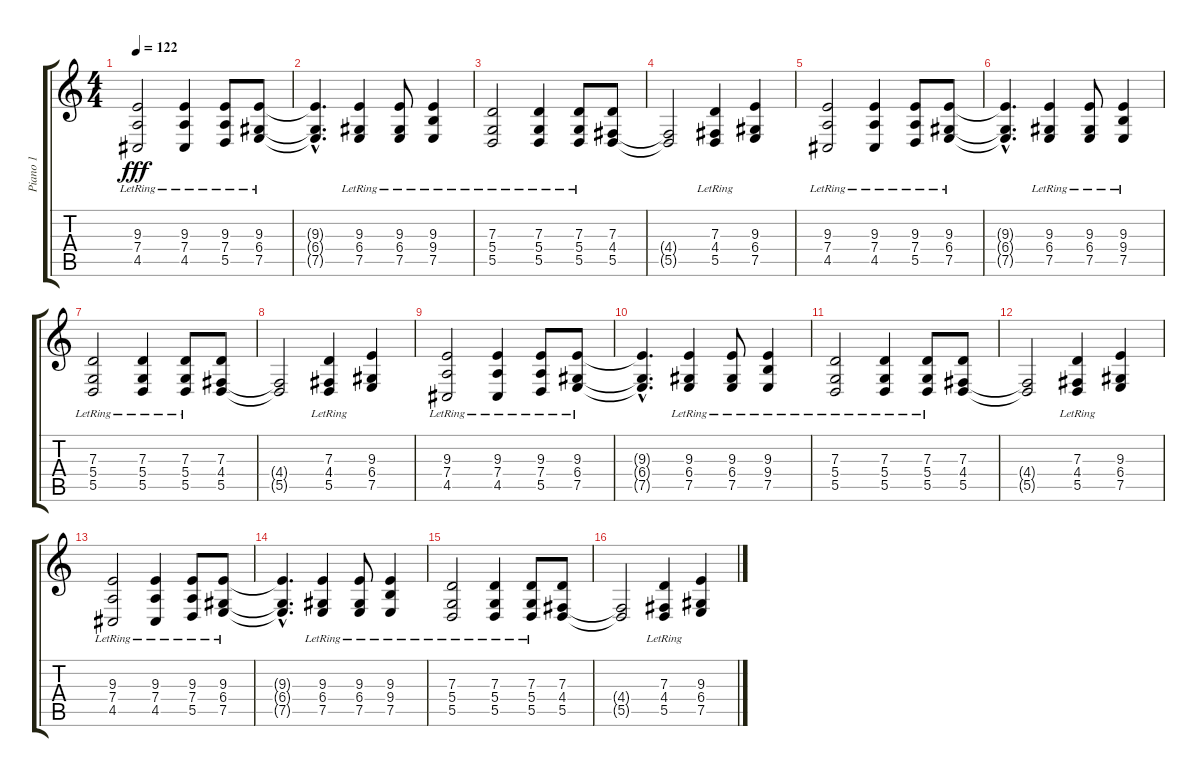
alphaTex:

\track ("Piano 1" "Piano 1") {instrument brightacousticpiano}
\staff {score tabs}
\tuning (E4 B3 G3 D3 A2 E2) {hide}
\ts (4 4)
\tempo 122
\clef g2
\ks c
(9.3 7.4{lr} 4.5{lr}).2{dy fff} (9.3 7.4{lr} 4.5{lr}).4 (9.3 7.4{lr} 5.5{lr}).8 (9.3 6.4{lr} 7.5{lr}).8 |
(9.3{hac t} 6.4{hac t} 7.5{hac t}).4{d} (9.3 6.4{lr} 7.5{lr}).4 (9.3 6.4{lr} 7.5{lr}).8 (9.3 9.4{lr} 7.5{lr}).4 |
(7.3 5.4{lr} 5.5{lr}).2 (7.3 5.4{lr} 5.5{lr}).4 (7.3 5.4{lr} 5.5{lr}).8 (7.3 4.4 5.5).8 |
(4.4{t} 5.5{t}).2 (7.3 4.4{lr} 5.5).4 (9.3 6.4 7.5).4 |
(9.3 7.4{lr} 4.5{lr}).2 (9.3 7.4{lr} 4.5{lr}).4 (9.3 7.4{lr} 5.5{lr}).8 (9.3 6.4{lr} 7.5{lr}).8 |
(9.3{hac t} 6.4{hac t} 7.5{hac t}).4{d} (9.3 6.4{lr} 7.5{lr}).4 (9.3 6.4{lr} 7.5{lr}).8 (9.3 9.4{lr} 7.5{lr}).4 |
(7.3 5.4{lr} 5.5{lr}).2 (7.3 5.4{lr} 5.5{lr}).4 (7.3 5.4{lr} 5.5{lr}).8 (7.3 4.4 5.5).8 |
(4.4{t} 5.5{t}).2 (7.3 4.4{lr} 5.5).4 (9.3 6.4 7.5).4 |
(9.3 7.4{lr} 4.5{lr}).2 (9.3 7.4{lr} 4.5{lr}).4 (9.3 7.4{lr} 5.5{lr}).8 (9.3 6.4{lr} 7.5{lr}).8 |
(9.3{hac t} 6.4{hac t} 7.5{hac t}).4{d} (9.3 6.4{lr} 7.5{lr}).4 (9.3 6.4{lr} 7.5{lr}).8 (9.3 9.4{lr} 7.5{lr}).4 |
(7.3 5.4{lr} 5.5{lr}).2 (7.3 5.4{lr} 5.5{lr}).4 (7.3 5.4{lr} 5.5{lr}).8 (7.3 4.4 5.5).8 |
(4.4{t} 5.5{t}).2 (7.3 4.4{lr} 5.5).4 (9.3 6.4 7.5).4 |
(9.3 7.4{lr} 4.5{lr}).2 (9.3 7.4{lr} 4.5{lr}).4 (9.3 7.4{lr} 5.5{lr}).8 (9.3 6.4{lr} 7.5{lr}).8 |
(9.3{hac t} 6.4{hac t} 7.5{hac t}).4{d} (9.3 6.4{lr} 7.5{lr}).4 (9.3 6.4{lr} 7.5{lr}).8 (9.3 9.4{lr} 7.5{lr}).4 |
(7.3 5.4{lr} 5.5{lr}).2 (7.3 5.4{lr} 5.5{lr}).4 (7.3 5.4{lr} 5.5{lr}).8 (7.3 4.4 5.5).8 |
(4.4{t} 5.5{t}).2 (7.3 4.4{lr} 5.5).4 (9.3 6.4 7.5).4
